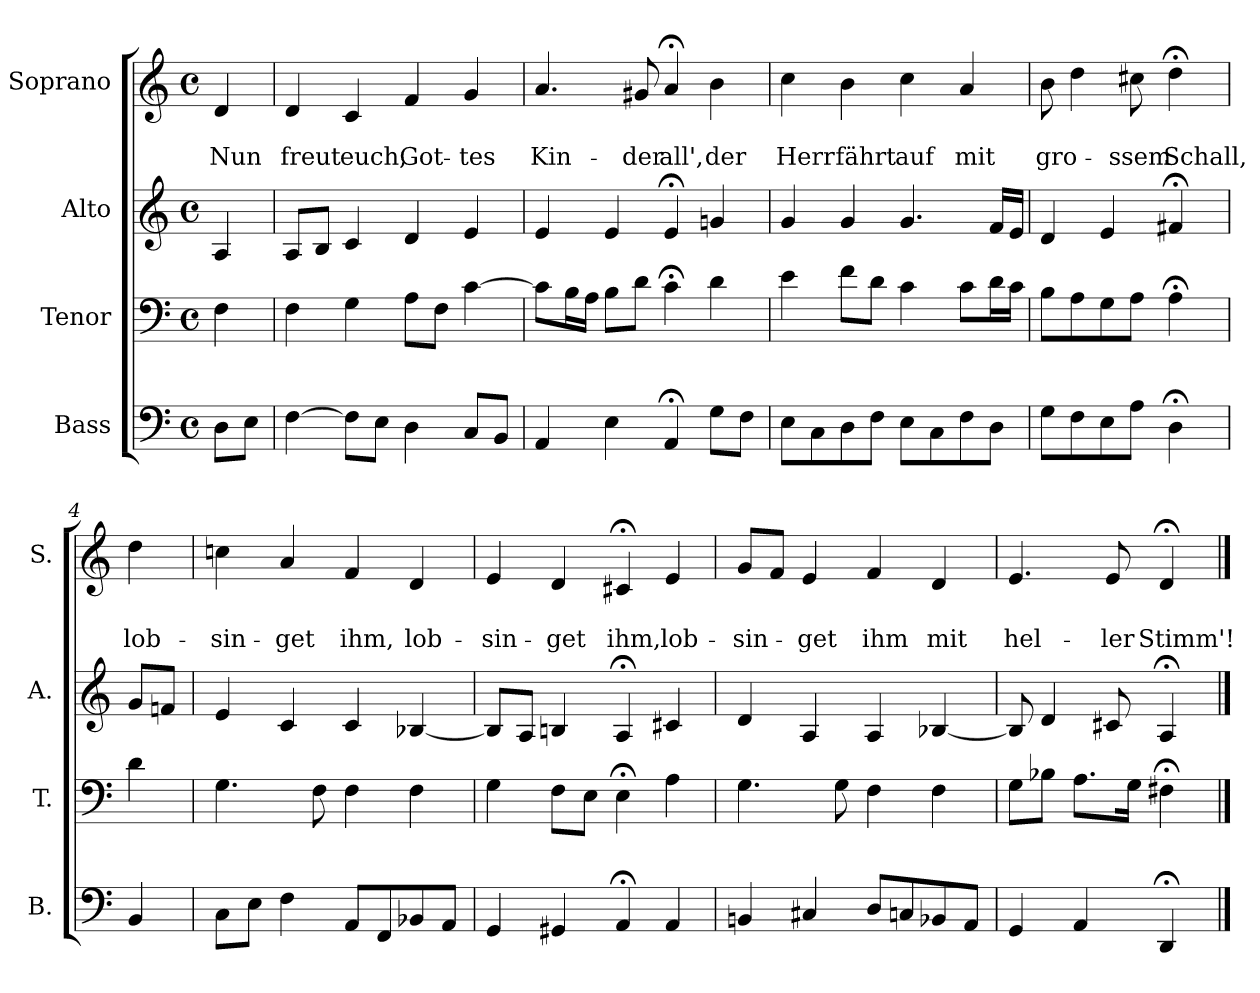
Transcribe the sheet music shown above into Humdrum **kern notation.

**kern	**kern	**kern	**kern	**text	**text
*part4	*part3	*part2	*part1	*part1	*part1
*staff4	*staff3	*staff2	*staff1	*staff1	*staff1
*I"Bass	*I"Tenor	*I"Alto	*I"Soprano	*	*
*I'B.	*I'T.	*I'A.	*I'S.	*	*
*clefF4	*clefF4	*clefG2	*clefG2	*	*
*k[]	*k[]	*k[]	*k[]	*	*
*	*	*	*C:	*	*
*M4/4	*M4/4	*M4/4	*M4/4	*	*
*met(c)	*met(c)	*met(c)	*met(c)	*	*
=	=	=	=	=	=
8D\L	4F\	4A/	4d/	.	Nun
8E\J	.	.	.	.	.
=1	=1	=1	=1	=1	=1
[4F\	4F\	8A/L	4d/	.	freut
.	.	8B/J	.	.	.
8F\L]	4G\	4c/	4c/	.	euch,
8E\J	.	.	.	.	.
4D\	8A\L	4d/	4f/	.	Got-
.	8F\J	.	.	.	.
8C/L	[4c\	4e/	4g/	.	-tes
8BB/J	.	.	.	.	.
=2	=2	=2	=2	=2	=2
4AA/	8c\L]	4e/	4.a/	.	Kin-
.	16B\L	.	.	.	.
.	16A\JJ	.	.	.	.
4E\	8B\L	4e/	.	.	.
.	8d\J	.	8g#X/	.	-der
4AA;</	4c;<\	4e;</	4a;</	.	all',
8G\L	4d\	4gn/	4b\	.	der
8F\J	.	.	.	.	.
=3	=3	=3	=3	=3	=3
8E\L	4e\	4g/	4cc\	.	Herr
8C\	.	.	.	.	.
8D\	8f\L	4g/	4b\	.	fährt
8F\J	8d\J	.	.	.	.
8E\L	4c\	4.g/	4cc\	.	auf
8C\	.	.	.	.	.
8F\	8c\L	.	4a/	.	mit
8D\J	16d\L	16f/LL	.	.	.
.	16c\JJ	16e/JJ	.	.	.
=4	=4	=4	=4	=4	=4
8G\L	8B\L	4d/	8b\	.	gro-
8F\	8A\	.	4dd\	.	.
8E\	8G\	4e/	.	.	.
8A\J	8A\J	.	8cc#X\	.	-ssem
4D;<\	4A;<\	4f#X;</	4dd;<\	.	Schall,
!!LO:LB:g=z
=4a	=4a	=4a	=4a	=4a	=4a
4BB/	4d\	8g/L	4dd\	.	lob-
.	.	8fn/J	.	.	.
=5	=5	=5	=5	=5	=5
8C\L	4.G\	4e/	4ccn\	.	-sin-
8E\J	.	.	.	.	.
4F\	.	4c/	4a/	.	-get
.	8F\	.	.	.	.
8AA/L	4F\	4c/	4f/	.	ihm,
8FF/	.	.	.	.	.
8BB-X/	4F\	[4B-X/	4d/	.	lob-
8AA/J	.	.	.	.	.
=6	=6	=6	=6	=6	=6
4GG/	4G\	8B-/L]	4e/	.	-sin-
.	.	8A/J	.	.	.
4GG#X/	8F\L	4Bn/	4d/	.	-get
.	8E\J	.	.	.	.
4AA;</	4E;<\	4A;</	4c#X;</	.	ihm,
4AA/	4A\	4c#X/	4e/	.	lob-
=7	=7	=7	=7	=7	=7
4BBn/	4.G\	4d/	8g/L	.	-sin-
.	.	.	8f/J	.	.
4C#X/	.	4A/	4e/	.	-get
.	8G\	.	.	.	.
8D/L	4F\	4A/	4f/	.	ihm
8Cn/	.	.	.	.	.
8BB-X/	4F\	[4B-X/	4d/	.	mit
8AA/J	.	.	.	.	.
=8	=8	=8	=8	=8	=8
4GG/	8G\L	8B-/]	4.e/	.	hel-
.	8B-X\J	4d/	.	.	.
4AA/	8.A\L	.	.	.	.
.	.	8c#X/	8e/	.	-ler
.	16G\Jk	.	.	.	.
4DD;</	4F#X;<\	4A;</	4d;</	.	Stimm'!
==	==	==	==	==	==
*-	*-	*-	*-	*-	*-
